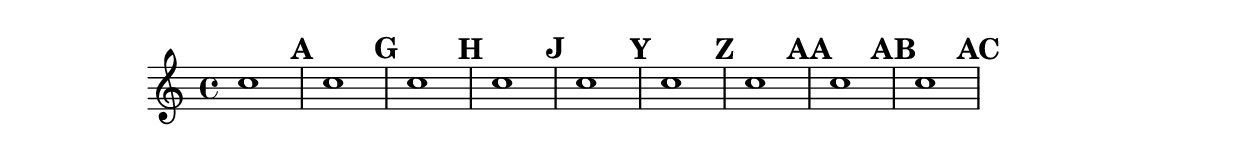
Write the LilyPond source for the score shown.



\header { texidoc= "Rehearsal marks in letter style: the I is skipped,
and after Z, double letters are used.  The mark may be set
with @code{\mark NUMBER}, or with @code{Score.rehearsalMark}."
      }

\version "2.2.0"
\score {  \notes \relative c'' {
  c1  \mark \default
  c1  \mark #7
  c1  \mark \default
  c1  \mark \default
  c1  \mark \default
  \set Score.rehearsalMark = #24
  c1  \mark \default
  c1  \mark \default
  c1  \mark \default
  c1  \mark \default
  }
}
